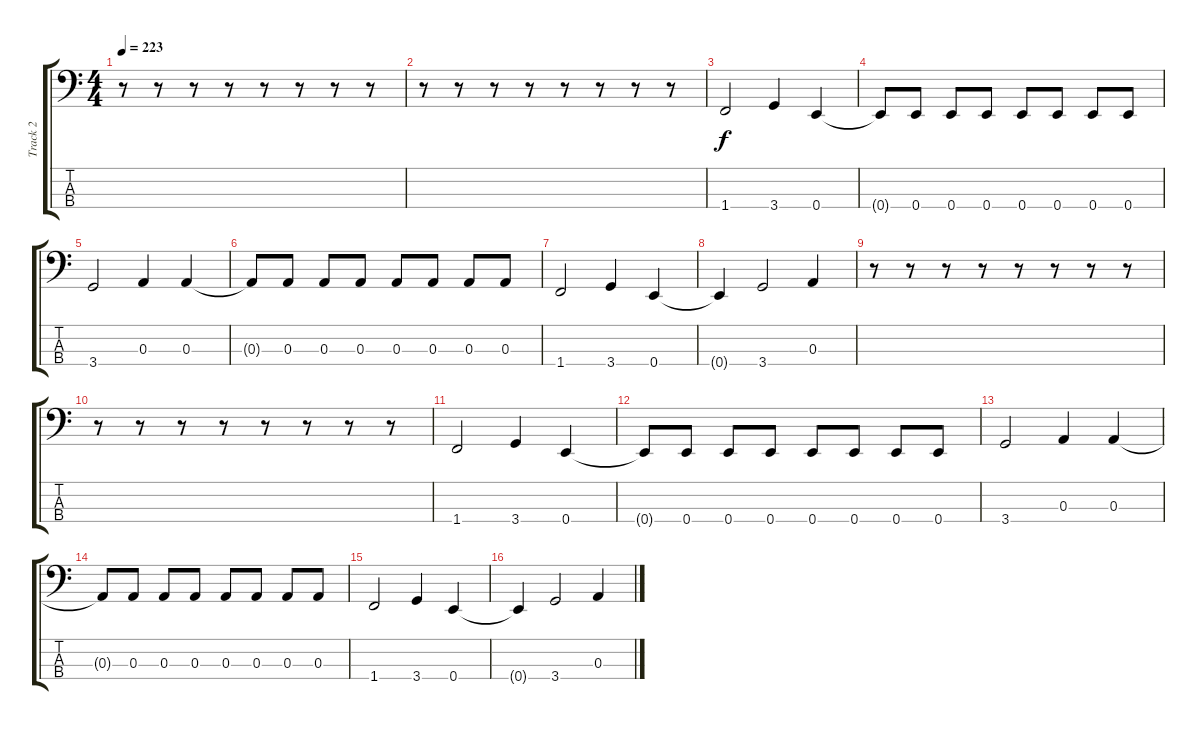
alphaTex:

\track ("Track 2" "Track 2") {instrument slapbass1}
\staff {score tabs}
\tuning (G2 D2 A1 E1) {hide}
\ts (4 4)
\tempo 223
\clef f4
\ks c
r.8{dy f} r.8 r.8 r.8 r.8 r.8 r.8 r.8 |
r.8 r.8 r.8 r.8 r.8 r.8 r.8 r.8 |
1.4.2 3.4.4 0.4.4 |
0.4{t}.8 0.4.8 0.4.8 0.4.8 0.4.8 0.4.8 0.4.8 0.4.8 |
3.4.2 0.3.4 0.3.4 |
0.3{t}.8 0.3.8 0.3.8 0.3.8 0.3.8 0.3.8 0.3.8 0.3.8 |
1.4.2 3.4.4 0.4.4 |
0.4{t}.4 3.4.2 0.3.4 |
r.8 r.8 r.8 r.8 r.8 r.8 r.8 r.8 |
r.8 r.8 r.8 r.8 r.8 r.8 r.8 r.8 |
1.4.2 3.4.4 0.4.4 |
0.4{t}.8 0.4.8 0.4.8 0.4.8 0.4.8 0.4.8 0.4.8 0.4.8 |
3.4.2 0.3.4 0.3.4 |
0.3{t}.8 0.3.8 0.3.8 0.3.8 0.3.8 0.3.8 0.3.8 0.3.8 |
1.4.2 3.4.4 0.4.4 |
0.4{t}.4 3.4.2 0.3.4
